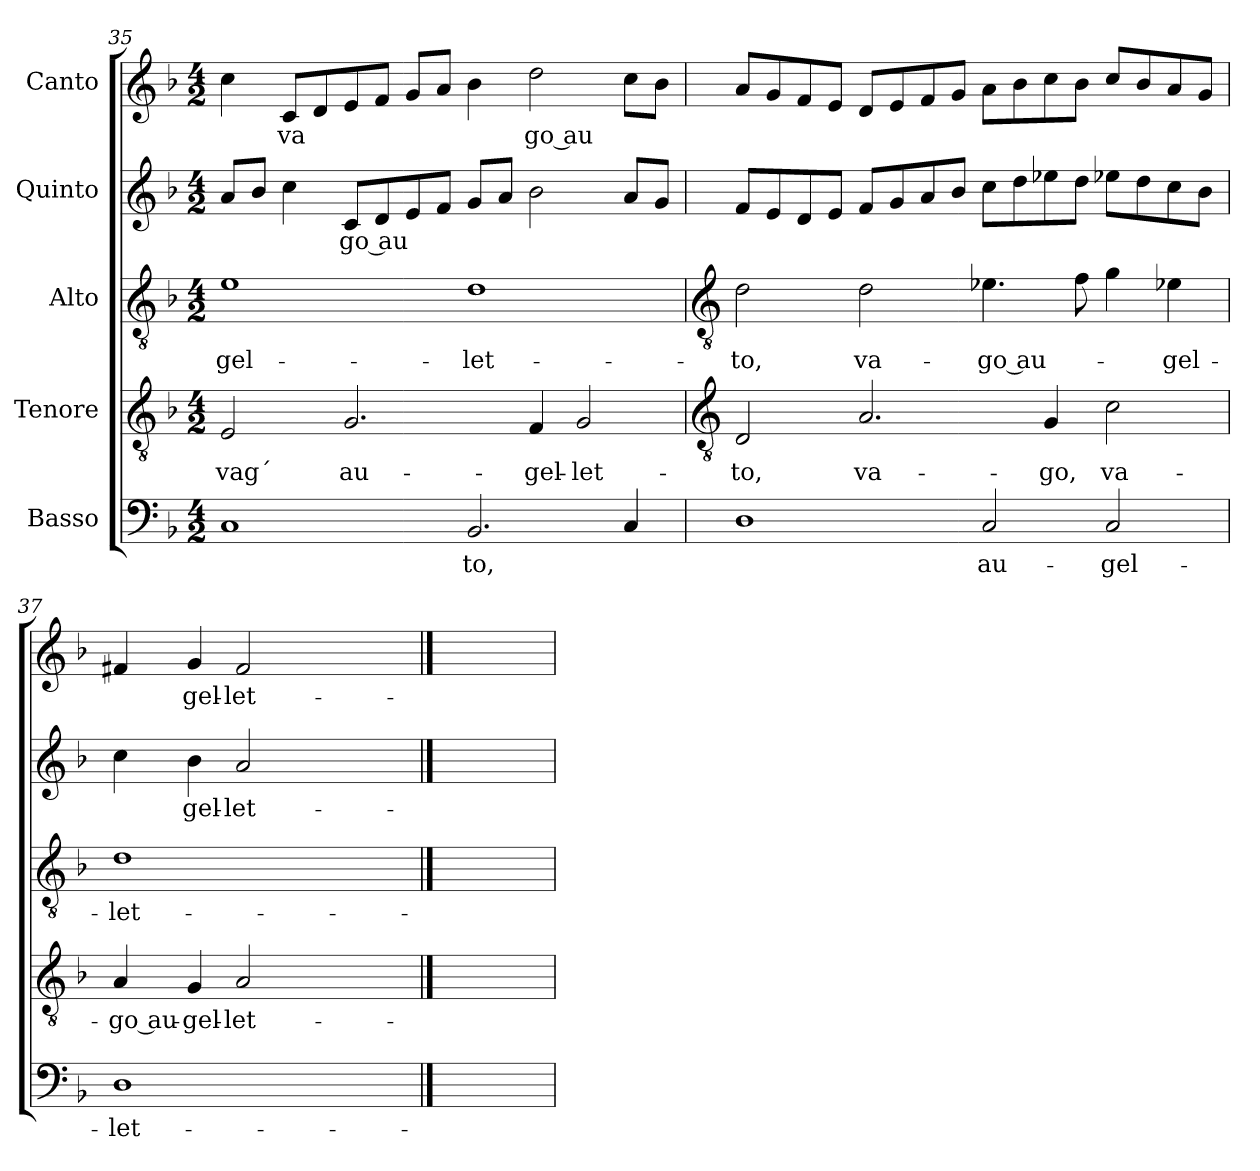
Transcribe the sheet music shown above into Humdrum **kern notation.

**kern	**text	**kern	**text	**kern	**text	**kern	**text	**kern	**text
*part5	*part5	*part4	*part4	*part3	*part3	*part2	*part2	*part1	*part1
*staff5	*staff5	*staff4	*staff4	*staff3	*staff3	*staff2	*staff2	*staff1	*staff1
*I"Basso	*	*I"Tenore	*	*I"Alto	*	*I"Quinto	*	*I"Canto	*
*clefF4	*	*clefGv2	*	*clefGv2	*	*clefG2	*	*clefG2	*
*k[b-]	*	*k[b-]	*	*k[b-]	*	*k[b-]	*	*k[b-]	*
*F:	*	*F:	*	*F:	*	*F:	*	*F:	*
*M4/2	*	*M4/2	*	*M4/2	*	*M4/2	*	*M4/2	*
=35	=35	=35	=35	=35	=35	=35	=35	=35	=35
!	!	!	!LO:LY:b	!	!LO:LY:b	!	!	!	!
1C	.	2E	vag´	1e	-gel -	8aL	.	4cc	.
.	.	.	.	.	.	8b-J	.	.	.
!	!	!	!	!	!	!	!	!	!LO:LY:b
.	.	.	.	.	.	4cc	.	8cL	va
.	.	.	.	.	.	.	.	8d	.
!	!	!	!LO:LY:b	!	!	!	!LO:LY:b	!	!
.	.	2.G	au-	.	.	8cL	go au	8e	.
.	.	.	.	.	.	8d	.	8fJ	.
.	.	.	.	.	.	8e	.	8gL	.
.	.	.	.	.	.	8fJ	.	8aJ	.
!	!LO:LY:b	!	!	!	!LO:LY:b	!	!	!	!
2.BB-	-to,	.	.	1d	- let-	8gL	.	4b-	.
.	.	.	.	.	.	8aJ	.	.	.
!	!	!	!LO:LY:b	!	!	!	!	!	!LO:LY:b
.	.	4F	-gel-	.	.	2b-	.	2dd	go au
!	!	!	!LO:LY:b	!	!	!	!	!	!
.	.	2G	-let-	.	.	.	.	.	.
4C	.	.	.	.	.	8aL	.	8ccL	.
.	.	.	.	.	.	8gJ	.	8b-J	.
!!LO:LB:g=z
=36	=36	=36	=36	=36	=36	=36	=36	=36	=36
*	*	*clefGv2	*	*clefGv2	*	*	*	*	*
!	!	!	!LO:LY:b	!	!LO:LY:b	!	!	!	!
1D	.	2D	-to,	2d	-to,	8fL	.	8aL	.
.	.	.	.	.	.	8e	.	8g	.
.	.	.	.	.	.	8d	.	8f	.
.	.	.	.	.	.	8eJ	.	8eJ	.
!	!	!	!LO:LY:b	!	!LO:LY:b	!	!	!	!
.	.	2.A	va-	2d	va-	8fL	.	8dL	.
.	.	.	.	.	.	8g	.	8e	.
.	.	.	.	.	.	8a	.	8f	.
.	.	.	.	.	.	8b-J	.	8gJ	.
!	!LO:LY:b	!	!	!	!LO:LY:b	!	!	!	!
2C	au-	.	.	4.e-X	-go au-	8ccL	.	8aL	.
.	.	.	.	.	.	8dd	.	8b-	.
!	!	!	!LO:LY:b	!	!	!	!	!	!
.	.	4G	-go,	.	.	8ee-X	.	8cc	.
.	.	.	.	8f	.	8ddJ	.	8b-J	.
!	!LO:LY:b	!	!LO:LY:b	!	!	!	!	!	!
2C	-gel-	2c	va-	4g	.	8ee-XL	.	8ccL	.
.	.	.	.	.	.	8dd	.	8b-	.
!	!	!	!	!	!LO:LY:b	!	!	!	!
.	.	.	.	4e-X	-gel-	8cc	.	8a	.
.	.	.	.	.	.	8b-J	.	8gJ	.
=37	=37	=37	=37	=37	=37	=37	=37	=37	=37
!	!LO:LY:b	!	!LO:LY:b	!	!LO:LY:b	!	!	!	!
1D	-let-	4A	-go au-	1d	-let-	4cc	.	4f#X	.
!	!	!	!LO:LY:b	!	!	!	!LO:LY:b	!	!LO:LY:b
.	.	4G	-gel-	.	.	4b-	gel-	4g	gel-
!	!	!	!LO:LY:b	!	!	!	!LO:LY:b	!	!LO:LY:b
.	.	2A	-let-	.	.	2a	-let-	2f#	-let-
!	!LO:LY:b	!	!LO:LY:b	!	!LO:LY:b	!	!LO:LY:b	!	!LO:LY:b
[1GGyy	-to!	[1Gyy	-to!	[1dyy	-to!	[1bnyy	-to!	[1gyy	-to!
==38	==38	==38	==38	==38	==38	==38	==38	==38	==38
1GGyy]	.	1Gyy]	.	1dyy]	.	1byy]	.	1gyy]	.
=	=	=	=	=	=	=	=	=	=
*-	*-	*-	*-	*-	*-	*-	*-	*-	*-
